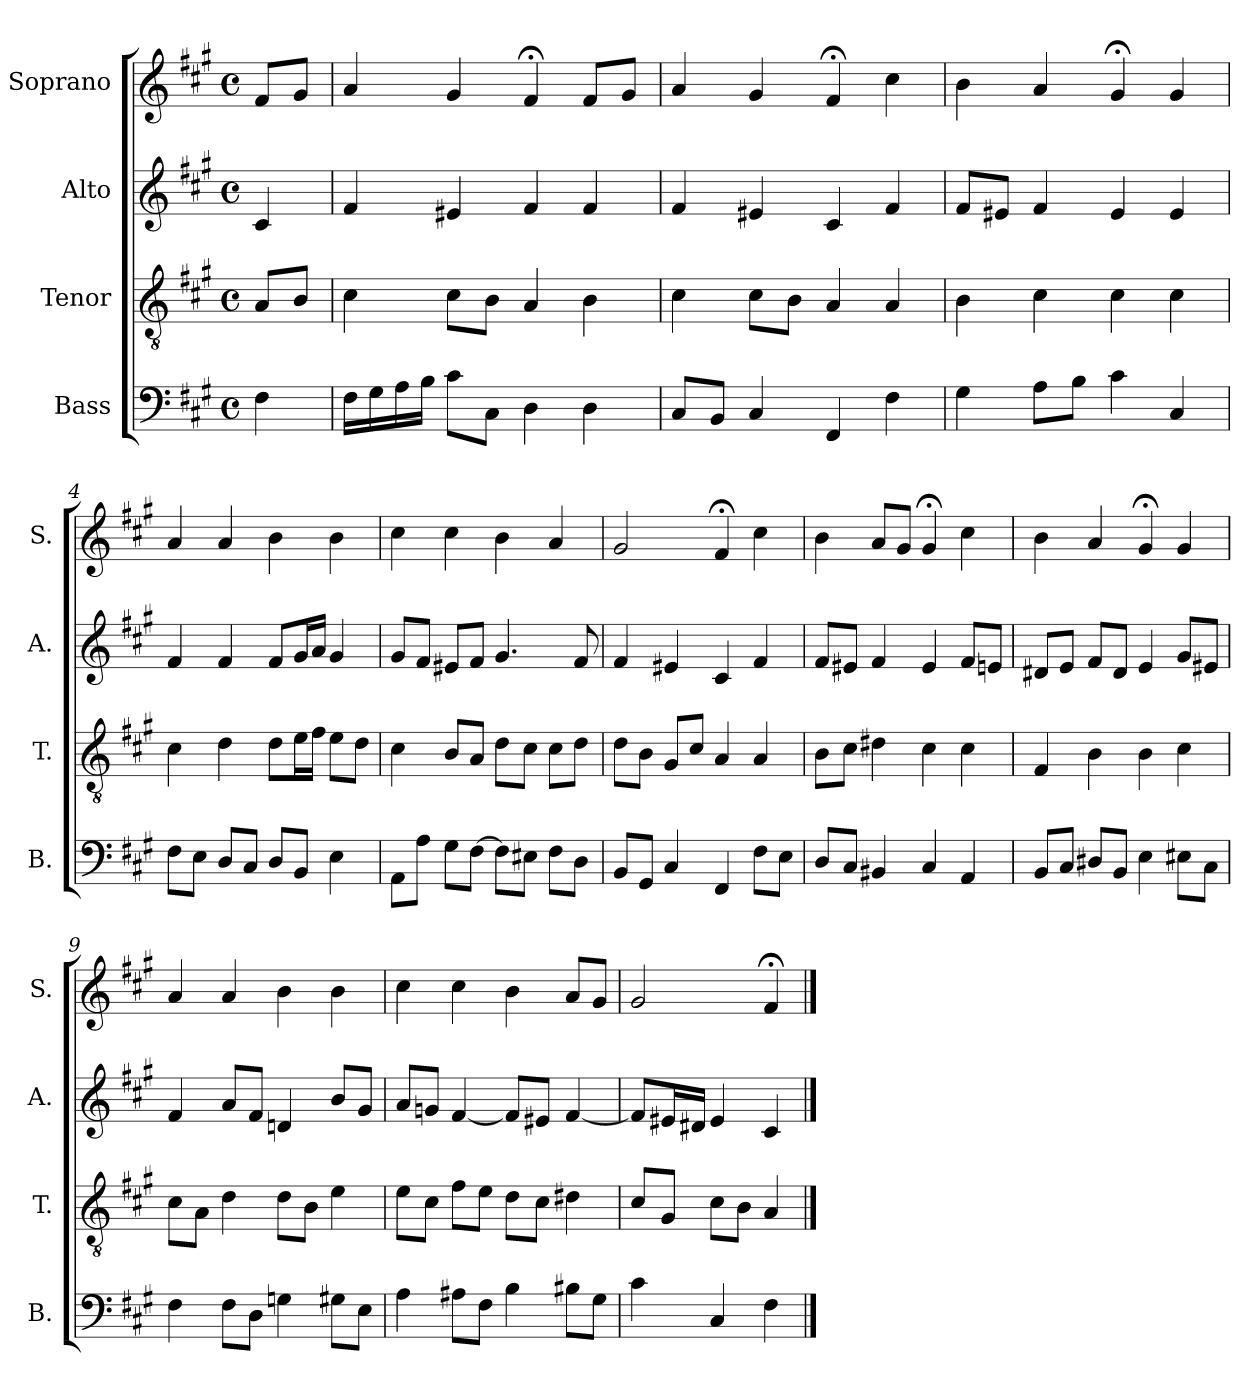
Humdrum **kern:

**kern	**kern	**kern	**kern
*part4	*part3	*part2	*part1
*staff4	*staff3	*staff2	*staff1
*I"Bass	*I"Tenor	*I"Alto	*I"Soprano
*I'B.	*I'T.	*I'A.	*I'S.
*clefF4	*clefGv2	*clefG2	*clefG2
*k[f#c#g#]	*k[f#c#g#]	*k[f#c#g#]	*k[f#c#g#]
*f#:	*f#:	*f#:	*f#:
*M4/4	*M4/4	*M4/4	*M4/4
*met(c)	*met(c)	*met(c)	*met(c)
=	=	=	=
4F#\	8A/L	4c#/	8f#/L
.	8B/J	.	8g#/J
=1	=1	=1	=1
16F#\LL	4c#\	4f#/	4a/
16G#\	.	.	.
16A\	.	.	.
16B\JJ	.	.	.
8c#\L	8c#\L	4e#X/	4g#/
8C#\J	8B\J	.	.
4D\	4A/	4f#/	4f#;</
4D\	4B\	4f#/	8f#/L
.	.	.	8g#/J
=2	=2	=2	=2
8C#/L	4c#\	4f#/	4a/
8BB/J	.	.	.
4C#/	8c#\L	4e#X/	4g#/
.	8B\J	.	.
4FF#/	4A/	4c#/	4f#;</
4F#\	4A/	4f#/	4cc#\
=3	=3	=3	=3
4G#\	4B\	8f#/L	4b\
.	.	8e#X/J	.
8A\L	4c#\	4f#/	4a/
8B\J	.	.	.
4c#\	4c#\	4e#/	4g#;</
4C#/	4c#\	4e#/	4g#/
!!LO:LB:g=z
=4	=4	=4	=4
8F#\L	4c#\	4f#/	4a/
8E\J	.	.	.
8D/L	4d\	4f#/	4a/
8C#/J	.	.	.
8D/L	8d\L	8f#/L	4b\
8BB/J	16e\L	16g#/L	.
.	16f#\JJ	16a/JJ	.
4E\	8e\L	4g#/	4b\
.	8d\J	.	.
=5	=5	=5	=5
8AA\L	4c#\	8g#/L	4cc#\
8A\J	.	8f#/J	.
8G#\L	8B/L	8e#X/L	4cc#\
[8F#\J	8A/J	8f#/J	.
8F#\L]	8d\L	4.g#/	4b\
8E#X\J	8c#\J	.	.
8F#\L	8c#\L	.	4a/
8D\J	8d\J	8f#/	.
=6	=6	=6	=6
8BB/L	8d\L	4f#/	2g#/
8GG#/J	8B\J	.	.
4C#/	8G#/L	4e#X/	.
.	8c#/J	.	.
4FF#/	4A/	4c#/	4f#;</
8F#\L	4A/	4f#/	4cc#\
8E\J	.	.	.
=7	=7	=7	=7
8D/L	8B\L	8f#/L	4b\
8C#/J	8c#\J	8e#X/J	.
4BB#X/	4d#X\	4f#/	8a/L
.	.	.	8g#/J
4C#/	4c#\	4e#/	4g#;</
4AA/	4c#\	8f#/L	4cc#\
.	.	8en/J	.
!!LO:LB:g=z
=8	=8	=8	=8
8BB/L	4F#/	8d#X/L	4b\
8C#/J	.	8e/J	.
8D#X/L	4B\	8f#/L	4a/
8BB/J	.	8d#/J	.
4E\	4B\	4e/	4g#;</
8E#X\L	4c#\	8g#/L	4g#/
8C#\J	.	8e#X/J	.
=9	=9	=9	=9
4F#\	8c#\L	4f#/	4a/
.	8A\J	.	.
8F#\L	4d\	8a/L	4a/
8D\J	.	8f#/J	.
4Gn\	8d\L	4dn/	4b\
.	8B\J	.	.
8G#X\L	4e\	8b/L	4b\
8E\J	.	8g#/J	.
=10	=10	=10	=10
4A\	8e\L	8a/L	4cc#\
.	8c#\J	8gn/J	.
8A#X\L	8f#\L	[4f#/	4cc#\
8F#\J	8e\J	.	.
4B\	8d\L	8f#/L]	4b\
.	8c#\J	8e#X/J	.
8B#X\L	4d#X\	[4f#/	8a/L
8G#\J	.	.	8g#/J
=11	=11	=11	=11
4c#\	8c#/L	8f#/L]	2g#/
.	8G#/J	16e#X/L	.
.	.	16d#X/JJ	.
4C#/	8c#\L	4e#/	.
.	8B\J	.	.
4F#\	4A/	4c#/	4f#;</
==	==	==	==
*-	*-	*-	*-
